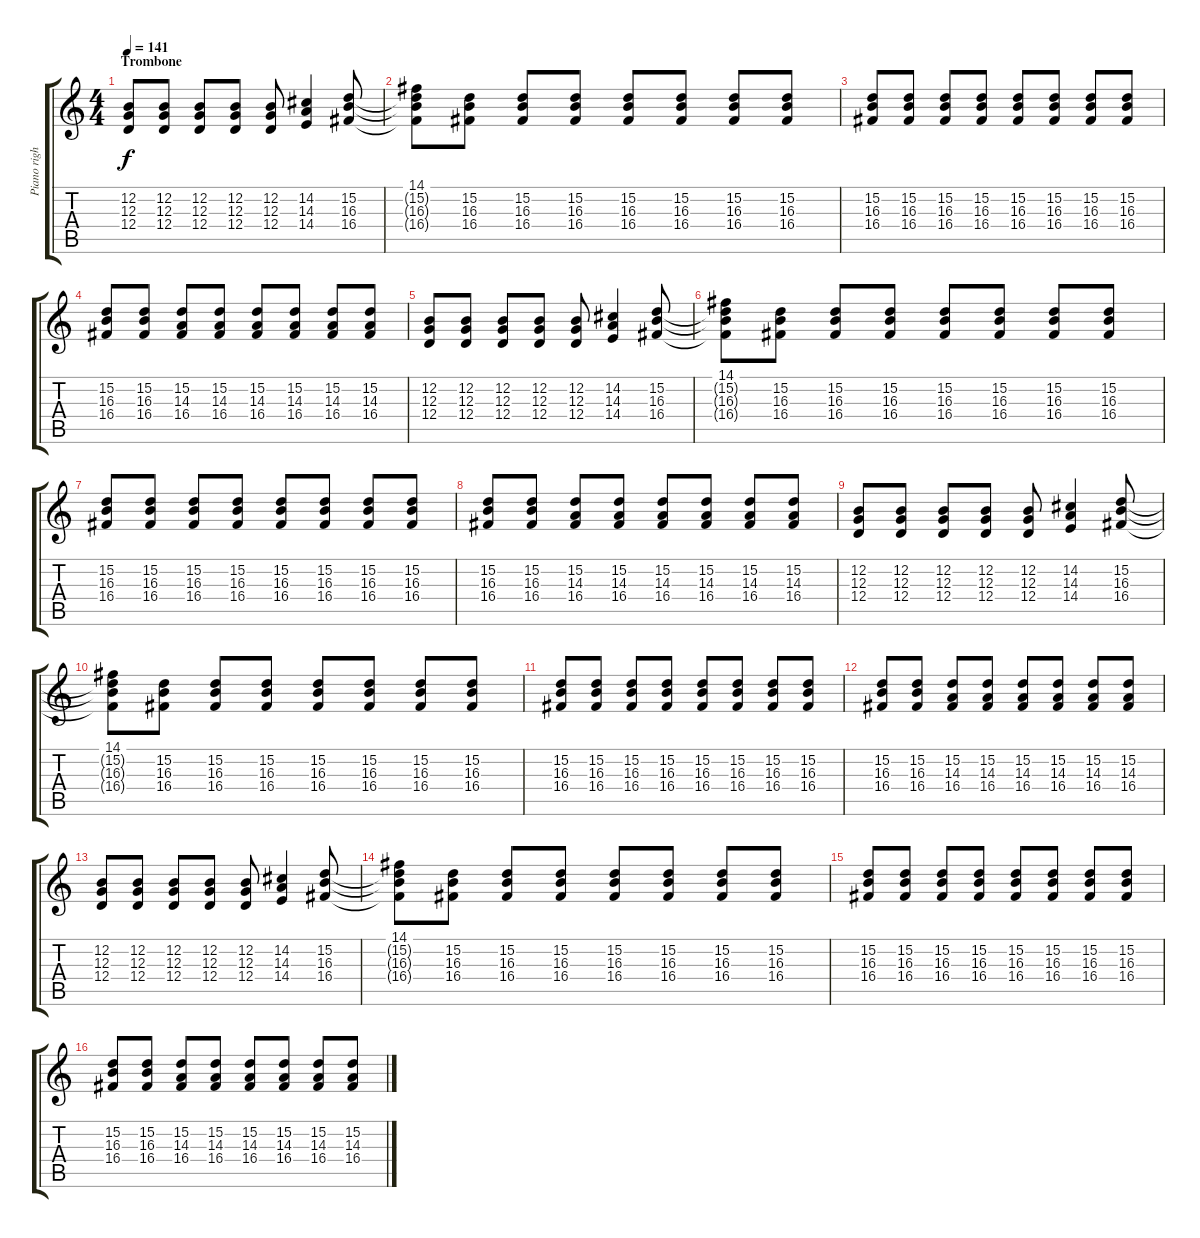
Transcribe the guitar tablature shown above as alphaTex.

\track ("Piano right hand" "Piano righ") {instrument acousticgrandpiano}
\staff {score tabs}
\tuning (E4 B3 G3 D3 A2 E2) {hide}
\ts (4 4)
\section ("" "Trombone")
\tempo 141
\clef g2
\ks c
(12.2 12.3 12.4).8{dy f} (12.2 12.3 12.4).8 (12.2 12.3 12.4).8 (12.2 12.3 12.4).8 (12.2 12.3 12.4).8 (14.2 14.3 14.4).4 (15.2 16.3 16.4).8 |
(14.1 15.2{t} 16.3{t} 16.4{t}).8 (15.2 16.3 16.4).8 (15.2 16.3 16.4).8 (15.2 16.3 16.4).8 (15.2 16.3 16.4).8 (15.2 16.3 16.4).8 (15.2 16.3 16.4).8 (15.2 16.3 16.4).8 |
(15.2 16.3 16.4).8 (15.2 16.3 16.4).8 (15.2 16.3 16.4).8 (15.2 16.3 16.4).8 (15.2 16.3 16.4).8 (15.2 16.3 16.4).8 (15.2 16.3 16.4).8 (15.2 16.3 16.4).8 |
(15.2 16.3 16.4).8 (15.2 16.3 16.4).8 (15.2 14.3 16.4).8 (15.2 14.3 16.4).8 (15.2 14.3 16.4).8 (15.2 14.3 16.4).8 (15.2 14.3 16.4).8 (15.2 14.3 16.4).8 |
(12.2 12.3 12.4).8 (12.2 12.3 12.4).8 (12.2 12.3 12.4).8 (12.2 12.3 12.4).8 (12.2 12.3 12.4).8 (14.2 14.3 14.4).4 (15.2 16.3 16.4).8 |
(14.1 15.2{t} 16.3{t} 16.4{t}).8 (15.2 16.3 16.4).8 (15.2 16.3 16.4).8 (15.2 16.3 16.4).8 (15.2 16.3 16.4).8 (15.2 16.3 16.4).8 (15.2 16.3 16.4).8 (15.2 16.3 16.4).8 |
(15.2 16.3 16.4).8 (15.2 16.3 16.4).8 (15.2 16.3 16.4).8 (15.2 16.3 16.4).8 (15.2 16.3 16.4).8 (15.2 16.3 16.4).8 (15.2 16.3 16.4).8 (15.2 16.3 16.4).8 |
(15.2 16.3 16.4).8 (15.2 16.3 16.4).8 (15.2 14.3 16.4).8 (15.2 14.3 16.4).8 (15.2 14.3 16.4).8 (15.2 14.3 16.4).8 (15.2 14.3 16.4).8 (15.2 14.3 16.4).8 |
(12.2 12.3 12.4).8 (12.2 12.3 12.4).8 (12.2 12.3 12.4).8 (12.2 12.3 12.4).8 (12.2 12.3 12.4).8 (14.2 14.3 14.4).4 (15.2 16.3 16.4).8 |
(14.1 15.2{t} 16.3{t} 16.4{t}).8 (15.2 16.3 16.4).8 (15.2 16.3 16.4).8 (15.2 16.3 16.4).8 (15.2 16.3 16.4).8 (15.2 16.3 16.4).8 (15.2 16.3 16.4).8 (15.2 16.3 16.4).8 |
(15.2 16.3 16.4).8 (15.2 16.3 16.4).8 (15.2 16.3 16.4).8 (15.2 16.3 16.4).8 (15.2 16.3 16.4).8 (15.2 16.3 16.4).8 (15.2 16.3 16.4).8 (15.2 16.3 16.4).8 |
(15.2 16.3 16.4).8 (15.2 16.3 16.4).8 (15.2 14.3 16.4).8 (15.2 14.3 16.4).8 (15.2 14.3 16.4).8 (15.2 14.3 16.4).8 (15.2 14.3 16.4).8 (15.2 14.3 16.4).8 |
(12.2 12.3 12.4).8 (12.2 12.3 12.4).8 (12.2 12.3 12.4).8 (12.2 12.3 12.4).8 (12.2 12.3 12.4).8 (14.2 14.3 14.4).4 (15.2 16.3 16.4).8 |
(14.1 15.2{t} 16.3{t} 16.4{t}).8 (15.2 16.3 16.4).8 (15.2 16.3 16.4).8 (15.2 16.3 16.4).8 (15.2 16.3 16.4).8 (15.2 16.3 16.4).8 (15.2 16.3 16.4).8 (15.2 16.3 16.4).8 |
(15.2 16.3 16.4).8 (15.2 16.3 16.4).8 (15.2 16.3 16.4).8 (15.2 16.3 16.4).8 (15.2 16.3 16.4).8 (15.2 16.3 16.4).8 (15.2 16.3 16.4).8 (15.2 16.3 16.4).8 |
(15.2 16.3 16.4).8 (15.2 16.3 16.4).8 (15.2 14.3 16.4).8 (15.2 14.3 16.4).8 (15.2 14.3 16.4).8 (15.2 14.3 16.4).8 (15.2 14.3 16.4).8 (15.2 14.3 16.4).8
